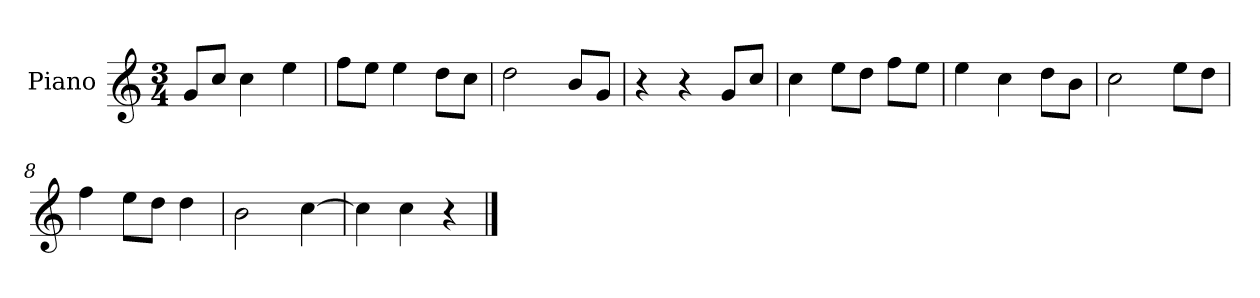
**kern
*part1
*staff1
*I"Piano
*I'P-no
*clefG2
*k[]
*M3/4
*MM179
=1
8g/L
8cc/J
4cc\
4ee\
=2
8ff\L
8ee\J
4ee\
8dd\L
8cc\J
=3
2dd\
8b/L
8g/J
=4
4r
4r
8g/L
8cc/J
=5
4cc\
8ee\L
8dd\J
8ff\L
8ee\J
=6
4ee\
4cc\
8dd\L
8b\J
=7
2cc\
8ee\L
8dd\J
=8
4ff\
8ee\L
8dd\J
4dd\
=9
2b\
[4cc\
!!LO:LB:g=z
=10
4cc\]
4cc\
4r
==
*-
